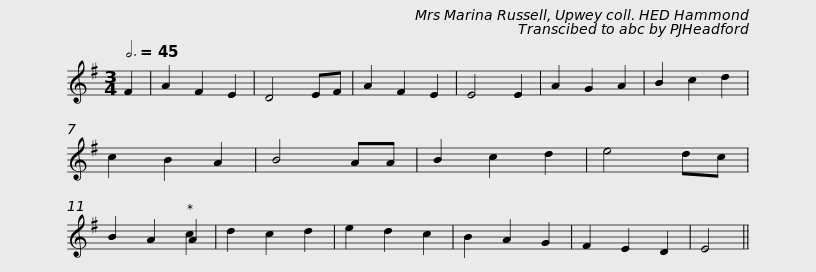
X:1
%%score ( 1 2 )
L:1/8
Q:3/4=45
M:3/4
I:linebreak $
K:Emin
V:1 treble
V:2 treble
V:1
 F2 | A2 F2 E2 | D4 EF | A2 F2 E2 | E4 E2 | %5
 A2 G2 A2 | B2 c2 d2 | c2 B2 A2 | B4 AA | B2 c2 d2 | %10
 e4 dc | B2 A2 A2 | d2 c2 d2 |$ e2 d2 c2 | B2 A2 G2 | %15
 F2 E2 D2 | E4 || %17
V:2
 x2 | x6 | x6 | x6 | x6 | %5
 x6 | x6 | x6 | x6 | x6 | %10
 x6 | x2 x2 c2 | x6 |$ x6 | x6 | %15
 x6 | x4 || %17
